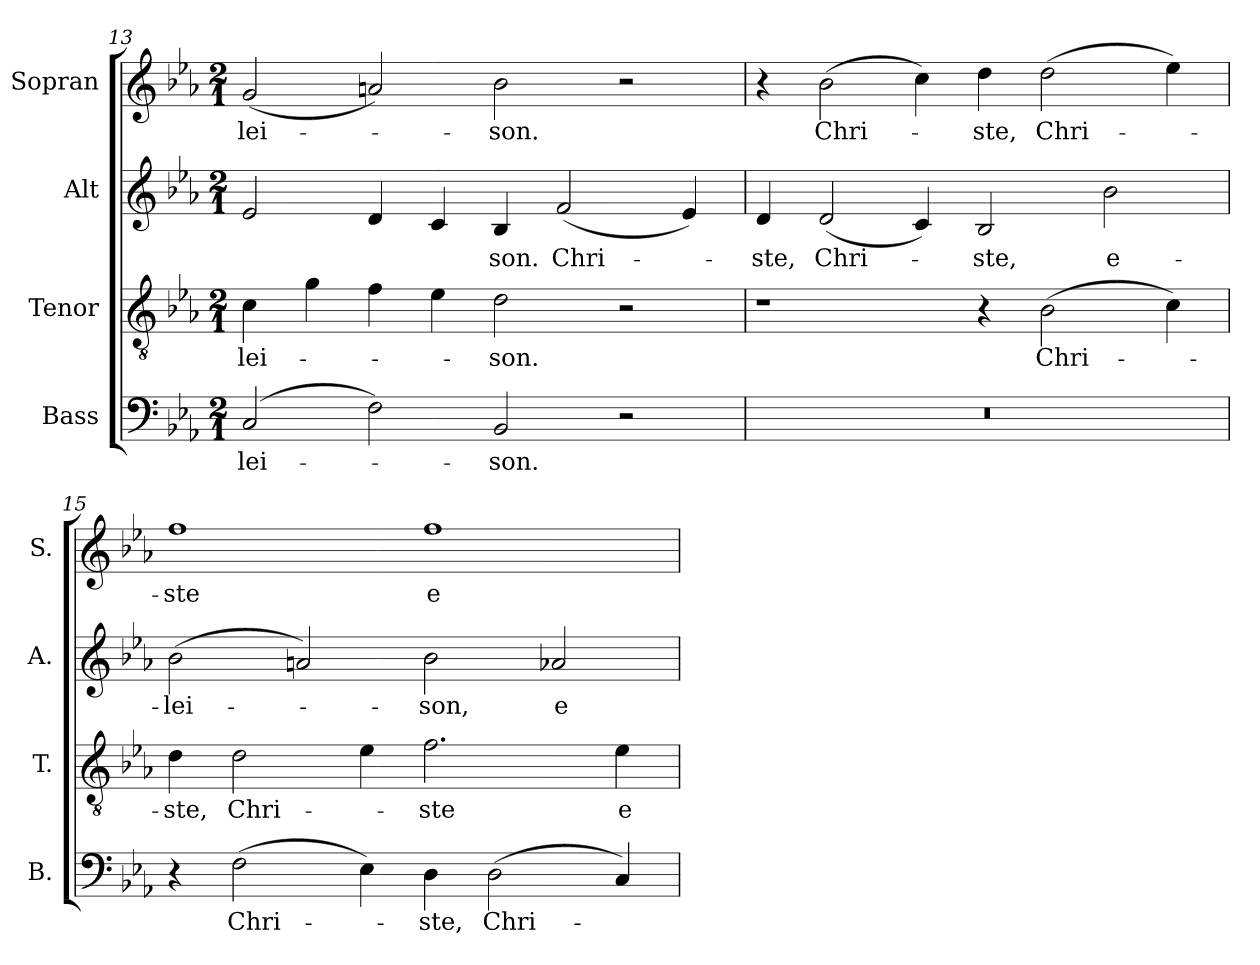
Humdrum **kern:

**kern	**text	**kern	**text	**kern	**text	**kern	**text
*part4	*part4	*part3	*part3	*part2	*part2	*part1	*part1
*staff4	*staff4	*staff3	*staff3	*staff2	*staff2	*staff1	*staff1
*I"Bass	*	*I"Tenor	*	*I"Alt	*	*I"Sopran	*
*I'B.	*	*I'T.	*	*I'A.	*	*I'S.	*
!!LO:PB:g=z
*clefF4	*	*clefGv2	*	*clefG2	*	*clefG2	*
*k[b-e-a-]	*	*k[b-e-a-]	*	*k[b-e-a-]	*	*k[b-e-a-]	*
*E-:	*	*E-:	*	*E-:	*	*E-:	*
*M2/1	*	*M2/1	*	*M2/1	*	*M2/1	*
=13	=13	=13	=13	=13	=13	=13	=13
!	!LO:LY:b	!	!LO:LY:b	!	!	!	!LO:LY:b
(2C/	-lei-	4c\	-lei-	2e-/	.	(<2g/	-lei-
.	.	4g\	.	.	.	.	.
2F\)	.	4f\	.	4d/	.	2an/)	.
.	.	4e-\	.	4c/	.	.	.
!	!LO:LY:b	!	!LO:LY:b	!	!LO:LY:b	!	!LO:LY:b
2BB-/	-son.	2d\	-son.	4B-/	-son.	2b-\	-son.
!	!	!	!	!	!LO:LY:b	!	!
.	.	.	.	(<2f/	Chri-	.	.
2r	.	2r	.	.	.	2r	.
.	.	.	.	4e-/)	.	.	.
=14	=14	=14	=14	=14	=14	=14	=14
!	!	!	!	!	!LO:LY:b	!	!
0r	.	1r	.	4d/	-ste,	4r	.
!	!	!	!	!	!LO:LY:b	!	!LO:LY:b
.	.	.	.	(<2d/	Chri-	(>2b-\	Chri-
.	.	.	.	4c/)	.	4cc\)	.
!	!	!	!	!	!LO:LY:b	!	!LO:LY:b
.	.	4r	.	2B-/	-ste,	4dd\	-ste,
!	!	!	!LO:LY:b	!	!	!	!LO:LY:b
.	.	(>2B-\	Chri-	.	.	(>2dd\	Chri-
!	!	!	!	!	!LO:LY:b	!	!
.	.	.	.	2b-\	e-	.	.
.	.	4c\)	.	.	.	4ee-\)	.
=15	=15	=15	=15	=15	=15	=15	=15
!	!	!	!LO:LY:b	!	!LO:LY:b	!	!LO:LY:b
4r	.	4d\	-ste,	(>2b-\	-lei-	1ff	-ste
!	!LO:LY:b	!	!LO:LY:b	!	!	!	!
(>2F\	Chri-	2d\	Chri-	.	.	.	.
.	.	.	.	2an/)	.	.	.
4E-\)	.	4e-\	.	.	.	.	.
!	!LO:LY:b	!	!LO:LY:b	!	!LO:LY:b	!	!LO:LY:b
4D\	-ste,	2.f\	-ste	2b-\	-son,	1ff	e-
!	!LO:LY:b	!	!	!	!	!	!
(>2D\	Chri-	.	.	.	.	.	.
!	!	!	!	!	!LO:LY:b	!	!
.	.	.	.	2a-X/	e-	.	.
!	!	!	!LO:LY:b	!	!	!	!
4C/)	.	4e-\	e-	.	.	.	.
=	=	=	=	=	=	=	=
*-	*-	*-	*-	*-	*-	*-	*-
